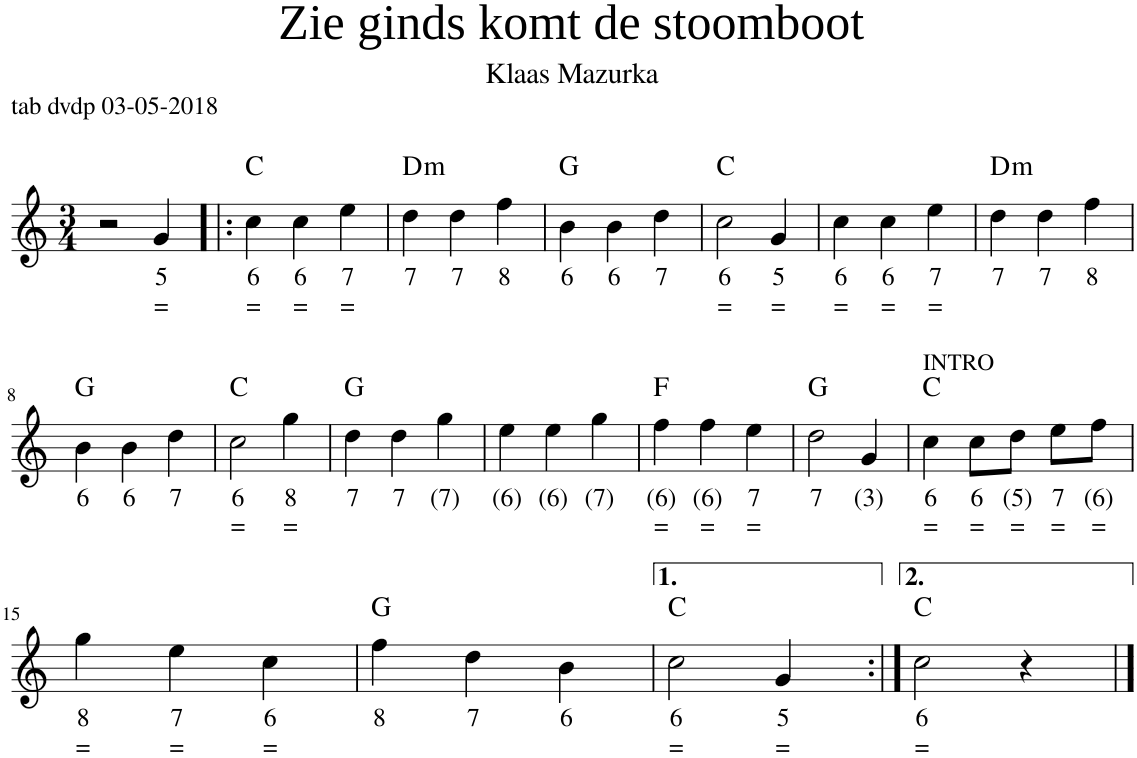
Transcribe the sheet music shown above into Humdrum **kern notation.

**kern	**text	**text	**kern	**text	**text	**harte
*part2	*part2	*part2	*part1	*part1	*part1	*part1
*staff2	*staff2	*staff2	*staff1	*staff1	*staff1	*
*I"Accordion	*	*	*I"Accordion	*	*	*
*I'Acc	*	*	*I'Acc	*	*	*
*stria5	*	*	*	*	*	*
*clefG2	*	*	*clefG2	*	*	*
*k[]	*	*	*k[]	*	*	*
*M3/4	*	*	*M3/4	*	*	*
=1	=1	=1	=1	=1	=1	=1
2r	.	.	2r	.	.	.
!	!	!	!	!LO:LY:b	!LO:LY:b	!
4gg	8	=	4g/	5	=	.
=2!|:	=2!|:	=2!|:	=2!|:	=2!|:	=2!|:	=2!|:
!	!	!	!	!LO:LY:b	!LO:LY:b	!
4cc	6	=	4cc\	6	=	C:maj
!	!	!	!	!LO:LY:b	!LO:LY:b	!
8ccL	6	=	4cc\	6	=	.
8eeJ	7	=	.	.	.	.
!	!	!	!	!LO:LY:b	!LO:LY:b	!
8gL	5	=	4ee\	7	=	.
8ccJ	6	=	.	.	.	.
=3	=3	=3	=3	=3	=3	=3
!	!	!	!	!LO:LY:b	!	!LO:H:kt=m
4f	4	.	4dd\	7	.	D:min
!	!	!	!	!LO:LY:b	!	!
4a	5	.	4dd\	7	.	.
!	!	!	!	!LO:LY:b	!	!
4dd	7	.	4ff\	8	.	.
=4	=4	=4	=4	=4	=4	=4
!	!	!	!	!LO:LY:b	!	!
4g	(3)	.	4b\	6	.	G:maj
!	!	!	!	!LO:LY:b	!	!
8gL	(3)	.	4b\	6	.	.
8bJ	6	.	.	.	.	.
!	!	!	!	!LO:LY:b	!	!
8dL	3	.	4dd\	7	.	.
8gJ	(3)	.	.	.	.	.
=5	=5	=5	=5	=5	=5	=5
!	!	!	!	!LO:LY:b	!LO:LY:b	!
2e	4	=	2cc\	6	=	C:maj
!	!	!	!	!LO:LY:b	!LO:LY:b	!
4g	5	=	4g/	5	=	.
=6	=6	=6	=6	=6	=6	=6
!	!	!	!	!LO:LY:b	!LO:LY:b	!
4cc	6	=	4cc\	6	=	.
!	!	!	!	!LO:LY:b	!LO:LY:b	!
8ccL	6	=	4cc\	6	=	.
8eeJ	7	=	.	.	.	.
!	!	!	!	!LO:LY:b	!LO:LY:b	!
8gL	5	=	4ee\	7	=	.
8ccJ	6	=	.	.	.	.
=7	=7	=7	=7	=7	=7	=7
!	!	!	!	!LO:LY:b	!	!LO:H:kt=m
4f	4	.	4dd\	7	.	D:min
!	!	!	!	!LO:LY:b	!	!
4a	5	.	4dd\	7	.	.
!	!	!	!	!LO:LY:b	!	!
4dd	7	.	4ff\	8	.	.
!!LO:LB:g=z
=8	=8	=8	=8	=8	=8	=8
!	!	!	!	!LO:LY:b	!	!
4g	(3)	.	4b\	6	.	G:maj
!	!	!	!	!LO:LY:b	!	!
8gL	(3)	.	4b\	6	.	.
8bJ	6	.	.	.	.	.
!	!	!	!	!LO:LY:b	!	!
8dL	3	.	4dd\	7	.	.
8gJ	(3)	.	.	.	.	.
=9	=9	=9	=9	=9	=9	=9
!	!	!	!	!LO:LY:b	!LO:LY:b	!
2e	4	=	2cc\	6	=	C:maj
!	!	!	!	!LO:LY:b	!LO:LY:b	!
4g	5	=	4gg\	8	=	.
=10	=10	=10	=10	=10	=10	=10
!	!	!	!	!LO:LY:b	!	!
4b	6	.	4dd\	7	.	G:maj
!	!	!	!	!LO:LY:b	!	!
8ddL	7	.	4dd\	7	.	.
8bJ	6	.	.	.	.	.
!	!	!	!	!LO:LY:b	!	!
8ggL	(7)	.	4gg\	(7)	.	.
8ddJ	7	.	.	.	.	.
=11	=11	=11	=11	=11	=11	=11
!	!	!	!	!LO:LY:b	!	!
4cc	(5)	.	4ee\	(6)	.	.
!	!	!	!	!LO:LY:b	!	!
4cc	(5)	.	4ee\	(6)	.	.
!	!	!	!	!LO:LY:b	!	!
4ee	(6)	.	4gg\	(7)	.	.
=12	=12	=12	=12	=12	=12	=12
!	!	!	!	!LO:LY:b	!LO:LY:b	!
8ddL	(5)	=	4ff\	(6)	=	F:maj
8bJ	6	.	.	.	.	.
!	!	!	!	!LO:LY:b	!LO:LY:b	!
8ggL	8	=	4ff\	(6)	=	.
8bJ	(6)	.	.	.	.	.
!	!	!	!	!LO:LY:b	!LO:LY:b	!
8gL	5	=	4ee\	7	=	.
8ccJ	6	=	.	.	.	.
=13	=13	=13	=13	=13	=13	=13
!	!	!	!	!LO:LY:b	!	!
4g	(3)	.	2dd\	7	.	G:maj
4dd	7	.	.	.	.	.
!	!	!	!	!LO:LY:b	!	!
4ff	8	.	4g/	(3)	.	.
=14	=14	=14	=14	=14	=14	=14
!	!	!	!LO:TX:a:t=INTRO	!	!	!
!	!	!	!	!LO:LY:b	!LO:LY:b	!
4ee	7	=	4cc\	6	=	C:maj
!	!	!	!	!LO:LY:b	!LO:LY:b	!
8eeL	7	=	8cc\L	6	=	.
!	!	!	!	!LO:LY:b	!LO:LY:b	!
8ddJ	(5)	=	8dd\J	(5)	=	.
!	!	!	!	!LO:LY:b	!LO:LY:b	!
8ccL	6	=	8ee\L	7	=	.
!	!	!	!	!LO:LY:b	!LO:LY:b	!
8aJ	(4)	=	8ff\J	(6)	=	.
!!LO:LB:g=z
=15	=15	=15	=15	=15	=15	=15
!	!	!	!	!LO:LY:b	!LO:LY:b	!
4g	5	=	4gg\	8	=	.
!	!	!	!	!LO:LY:b	!LO:LY:b	!
4cc	6	=	4ee\	7	=	.
!	!	!	!	!LO:LY:b	!LO:LY:b	!
4ee	7	=	4cc\	6	=	.
=16	=16	=16	=16	=16	=16	=16
!	!	!	!	!LO:LY:b	!	!
4aa	9	.	4ff\	8	.	G:maj
!	!	!	!	!LO:LY:b	!	!
8ggL	(7)	.	4dd\	7	.	.
8ddJ	7	.	.	.	.	.
!	!	!	!	!LO:LY:b	!	!
8ffL	8	.	4b\	6	.	.
8ddJ	7	.	.	.	.	.
=17	=17	=17	=17	=17	=17	=17
!	!	!	!	!LO:LY:b	!LO:LY:b	!
2ee	7	=	2cc\	6	=	C:maj
!	!	!	!	!LO:LY:b	!LO:LY:b	!
4gg	8	=	4g/	5	=	.
=18:|!	=18:|!	=18:|!	=18:|!	=18:|!	=18:|!	=18:|!
!	!	!	!	!LO:LY:b	!LO:LY:b	!
2ee	7	=	2cc\	6	=	C:maj
4r	.	.	4r	.	.	.
==	==	==	==	==	==	==
*-	*-	*-	*-	*-	*-	*-
